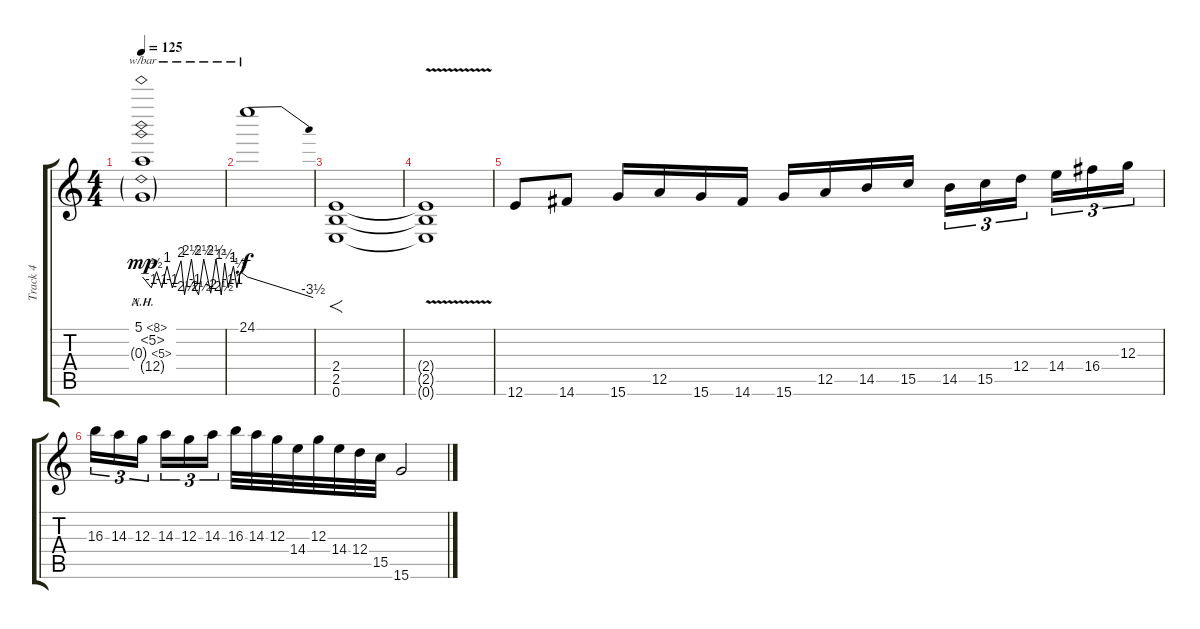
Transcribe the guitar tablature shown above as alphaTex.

\track ("Track 4" "Track 4") {instrument distortionguitar}
\staff {score tabs}
\tuning (E4 B3 G3 D3 A2 E2) {hide}
\ts (4 4)
\tempo 125
\clef g2
\ks c
(5.1{ah 3} 5.2{nh} 0.3{ah 5 g} 0.4{nh g}).1{tbe (custom default 0 0 5 -4 8 2 11 -4 14 4 17 -4 22 8 24 -10 28 10 30 -4 32 -10 35 10 39 -8 42 10 45 -10 47 6 49 -4 52 4 54 -4 56 2 60 0) dy mp} |
24.1.1{tbe (dive default 0 0 60 -14) dy f} |
(2.4 2.5 0.6).1{f} |
(2.4{v t} 2.5{v t} 0.6{v t}).1 |
12.6.8 14.6.8 15.6.16 12.5.16 15.6.16 14.6.16 15.6.16 12.5.16 14.5.16 15.5.16 14.5.16{tu (3 2)} 15.5.16{tu (3 2)} 12.4.16{tu (3 2) beam splitsecondary} 14.4.16{tu (3 2)} 16.4.16{tu (3 2)} 12.3.16{tu (3 2)} |
16.3.16{tu (3 2)} 14.3.16{tu (3 2)} 12.3.16{tu (3 2) beam splitsecondary} 14.3.16{tu (3 2)} 12.3.16{tu (3 2)} 14.3.16{tu (3 2)} 16.3.32 14.3.32 12.3.32 14.4.32 12.3.32 14.4.32 12.4.32 15.5.32 15.6.2
